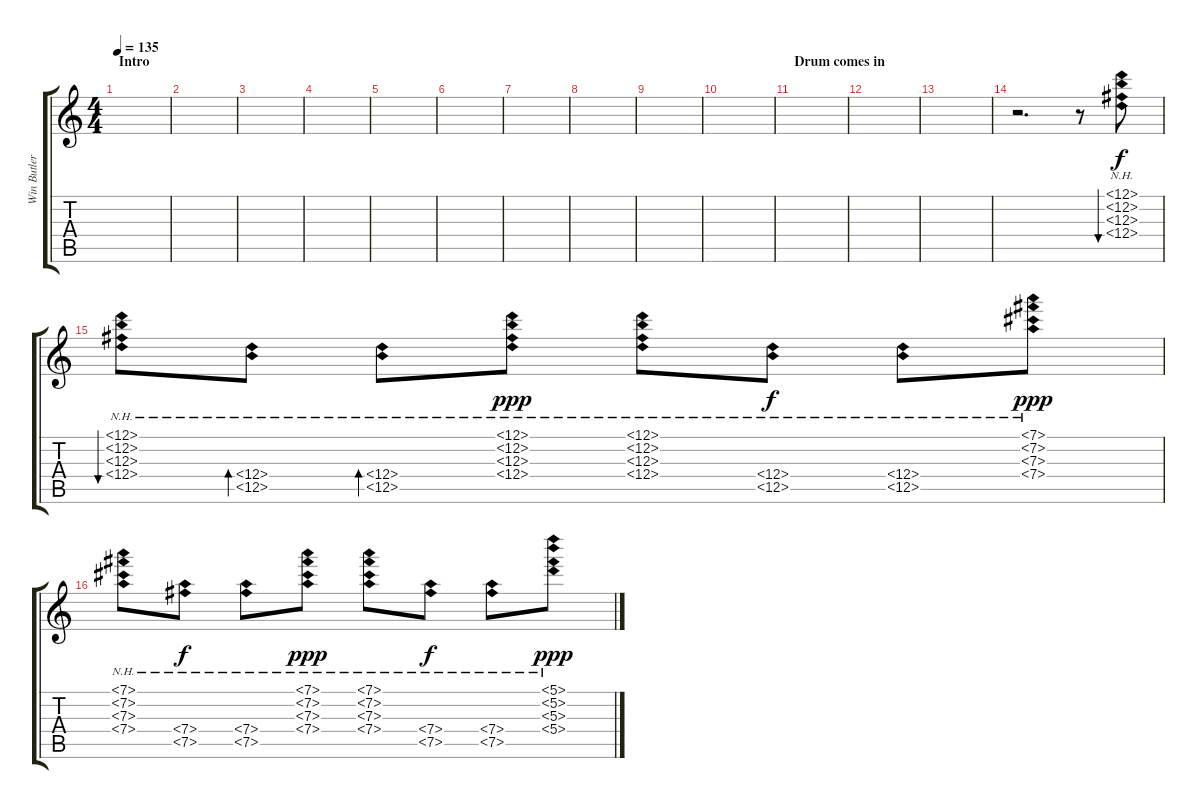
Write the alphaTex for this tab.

\track ("Win Butler - Guitar" "Win Butler") {instrument electricguitarmuted}
\staff {score tabs}
\tuning (D4 B3 Gb3 D3 B2 D2) {hide}
\ts (4 4)
\section ("" "Intro")
\tempo 135
\clef g2
\ks c
|
|
|
|
|
|
|
|
|
|
\section ("" "Drum comes in")
|
|
|
r.2{d} r.8 (12.1{nh} 12.2{nh} 12.3{nh} 12.4{nh}).8{bu 60} |
(12.1{nh} 12.2{nh} 12.3{nh} 12.4{nh}).8{bu 60} (12.4{nh} 12.5{nh}).8{bd 60 dy f} (12.4{nh} 12.5{nh}).8{bd 60} (12.1{nh} 12.2{nh} 12.3{nh} 12.4{nh}).8{dy ppp} (12.1{nh} 12.2{nh} 12.3{nh} 12.4{nh}).8 (12.4{nh} 12.5{nh}).8{dy f} (12.4{nh} 12.5{nh}).8 (7.1{nh} 7.2{nh} 7.3{nh} 7.4{nh}).8{dy ppp} |
(7.1{nh} 7.2{nh} 7.3{nh} 7.4{nh}).8 (7.4{nh} 7.5{nh}).8{dy f} (7.4{nh} 7.5{nh}).8 (7.1{nh} 7.2{nh} 7.3{nh} 7.4{nh}).8{dy ppp} (7.1{nh} 7.2{nh} 7.3{nh} 7.4{nh}).8 (7.4{nh} 7.5{nh}).8{dy f} (7.4{nh} 7.5{nh}).8 (5.1{nh} 5.2{nh} 5.3{nh} 5.4{nh}).8{dy ppp}
